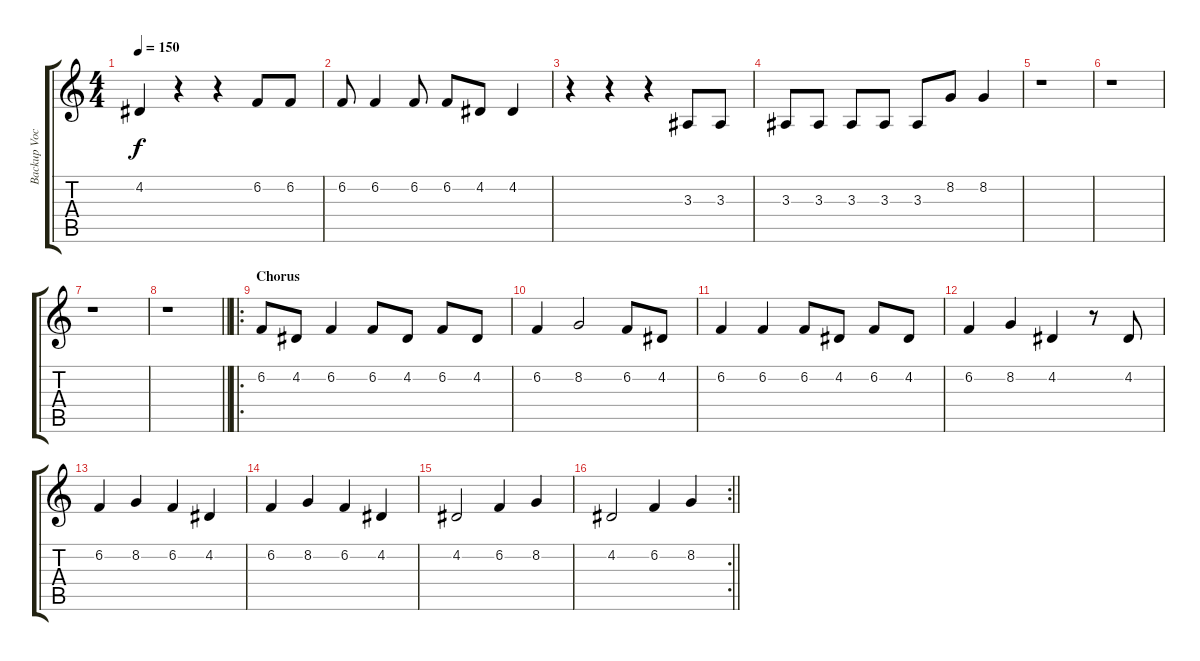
\track ("Backup Vocals" "Backup Voc") {instrument churchorgan}
\staff {score tabs}
\tuning (E4 B3 G3 D3 A2 E2) {hide}
\ts (4 4)
\tempo 150
\clef g2
\ks c
4.2{t}.4{dy f} r.4 r.4 6.2.8 6.2.8 |
6.2.8 6.2.4 6.2.8 6.2.8 4.2.8 4.2.4 |
r.4 r.4 r.4 3.3.8 3.3.8 |
3.3.8 3.3.8 3.3.8 3.3.8 3.3.8 8.2.8 8.2.4 |
r.1 |
r.1 |
r.1 |
\barLineRight lightlight
r.1 |
\ro
\section ("" "Chorus")
6.2.8 4.2.8 6.2.4 6.2.8 4.2.8 6.2.8 4.2.8 |
6.2.4 8.2.2 6.2.8 4.2.8 |
6.2.4 6.2.4 6.2.8 4.2.8 6.2.8 4.2.8 |
6.2.4 8.2.4 4.2.4 r.8 4.2.8 |
6.2.4 8.2.4 6.2.4 4.2.4 |
6.2.4 8.2.4 6.2.4 4.2.4 |
4.2.2 6.2.4 8.2.4 |
\rc 2
\barLineRight lightlight
4.2.2 6.2.4 8.2.4
